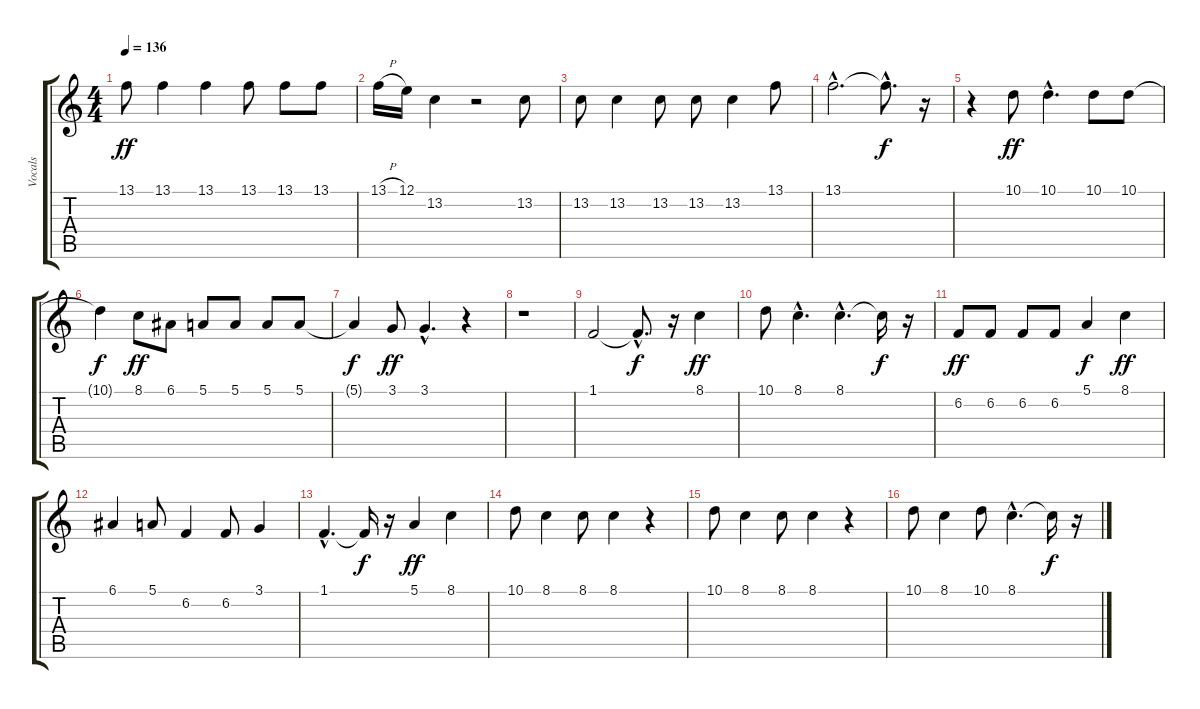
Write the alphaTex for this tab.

\track ("Vocals" "Vocals") {instrument bassoon}
\staff {score tabs}
\tuning (E4 B3 G3 D3 A2 E2) {hide}
\ts (4 4)
\tempo 136
\clef g2
\ks c
13.1.8{dy ff} 13.1.4 13.1.4 13.1.8 13.1.8 13.1.8 |
13.1{h}.16 12.1.16 13.2.4 r.2 13.2.8 |
13.2.8 13.2.4 13.2.8 13.2.8 13.2.4 13.1.8 |
13.1{hac}.2{d} 13.1{hac t}.8{d dy f} r.16 |
r.4 10.1.8{dy ff} 10.1{hac}.4{d} 10.1.8 10.1.8 |
10.1{t}.4{dy f} 8.1.8{dy ff} 6.1.8 5.1.8 5.1.8 5.1.8 5.1.8 |
5.1{t}.4{dy f} 3.1.8{dy ff} 3.1{hac}.4{d} r.4 |
r.1 |
1.1.2 1.1{hac t}.8{d dy f} r.16 8.1.4{dy ff} |
10.1.8 8.1{hac}.4{d} 8.1{hac}.4{d} 8.1{t}.16{dy f} r.16 |
6.2.8{dy ff} 6.2.8 6.2.8 6.2.8 5.1.4{dy f} 8.1.4{dy ff} |
6.1.4 5.1.8 6.2.4 6.2.8 3.1.4 |
1.1{hac}.4{d} 1.1{t}.16{dy f} r.16 5.1.4{dy ff} 8.1.4 |
10.1.8 8.1.4 8.1.8 8.1.4 r.4 |
10.1.8 8.1.4 8.1.8 8.1.4 r.4 |
10.1.8 8.1.4 10.1.8 8.1{hac}.4{d} 8.1{t}.16{dy f} r.16
